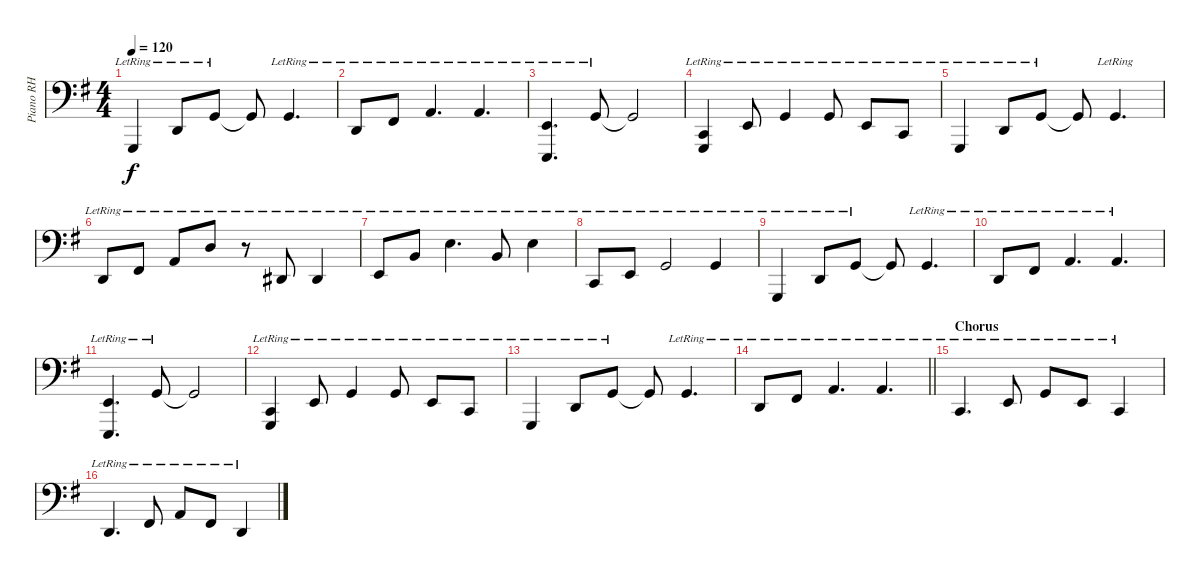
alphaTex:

\track ("Piano RH" "Piano RH") {instrument brightacousticpiano}
\staff {score}
\tuning (C3 G2 D2 A1 E1 B0) {hide}
\ts (4 4)
\tempo 120
\clef f4
\ks g
3.5{lr}.4{dy f} 0.3{lr}.8 0.2{lr}.8 0.2{t}.8 0.2{lr}.4{d} |
0.3{lr}.8 4.3{lr}.8 2.2{lr}.4{d} 2.2{lr}.4{d} |
(2.3{lr} 0.5{lr}).4{d} 0.2{lr}.8 0.2{t}.2 |
(3.4{lr} 3.5{lr}).4 2.3{lr}.8 0.2{lr}.4 0.2{lr}.8 2.3{lr}.8 3.4{lr}.8 |
3.5{lr}.4 0.3{lr}.8 0.2{lr}.8 0.2{t}.8 0.2{lr}.4{d} |
0.3{lr}.8 4.3{lr}.8 2.2{lr}.8 2.1{lr}.8 r.8 1.3{lr}.8 1.3{lr}.4 |
2.3{lr}.8 4.2{lr}.8 4.1{lr}.4{d} 4.2{lr}.8 4.1{lr}.4 |
3.4{lr}.8 2.3{lr}.8 0.2{lr}.2 0.2{lr}.4 |
3.5{lr}.4 0.3{lr}.8 0.2{lr}.8 0.2{t}.8 0.2{lr}.4{d} |
0.3{lr}.8 4.3{lr}.8 2.2{lr}.4{d} 2.2{lr}.4{d} |
(2.3{lr} 0.5{lr}).4{d} 0.2{lr}.8 0.2{t}.2 |
(3.4{lr} 3.5{lr}).4 2.3{lr}.8 0.2{lr}.4 0.2{lr}.8 2.3{lr}.8 3.4{lr}.8 |
3.5{lr}.4 0.3{lr}.8 0.2{lr}.8 0.2{t}.8 0.2{lr}.4{d} |
\barLineRight lightlight
0.3{lr}.8 4.3{lr}.8 2.2{lr}.4{d} 2.2{lr}.4{d} |
\section ("" "Chorus")
3.4{lr}.4{d} 2.3{lr}.8 0.2{lr}.8 2.3{lr}.8 3.4{lr}.4 |
0.3{lr}.4{d} 4.3{lr}.8 2.2{lr}.8 4.3{lr}.8 0.3{lr}.4
